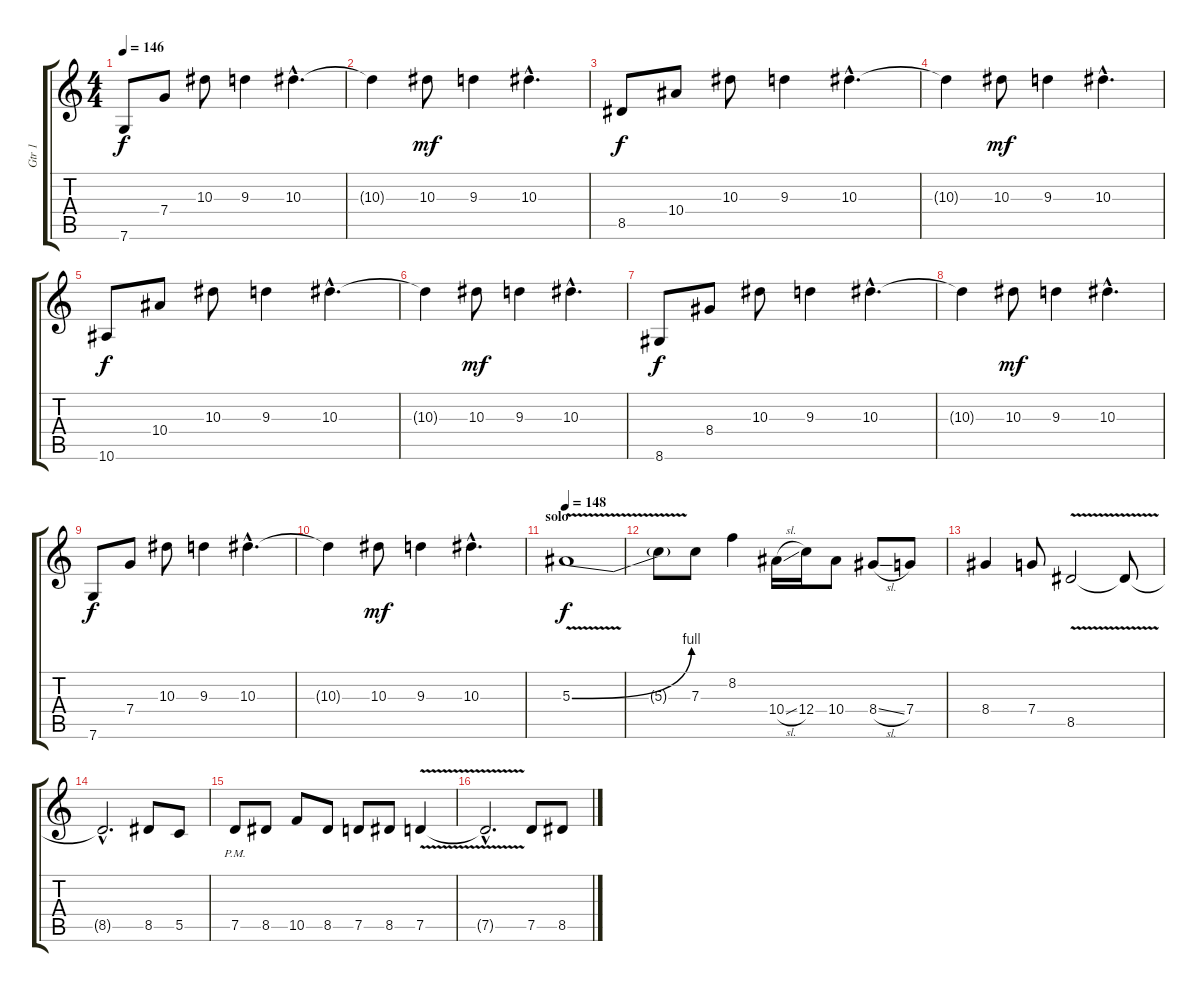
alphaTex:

\track ("Gtr 1" "Gtr 1") {instrument overdrivenguitar}
\staff {score tabs}
\tuning (D4 A3 F3 C3 G2 C2) {hide}
\ts (4 4)
\tempo 146
\clef g2
\ks c
7.6.8{dy f} 7.4.8 10.3.8 9.3.4 10.3{hac}.4{d} |
10.3{t}.4 10.3.8{dy mf} 9.3.4 10.3{hac}.4{d} |
8.5.8{dy f} 10.4.8 10.3.8 9.3.4 10.3{hac}.4{d} |
10.3{t}.4 10.3.8{dy mf} 9.3.4 10.3{hac}.4{d} |
10.6.8{dy f} 10.4.8 10.3.8 9.3.4 10.3{hac}.4{d} |
10.3{t}.4 10.3.8{dy mf} 9.3.4 10.3{hac}.4{d} |
8.6.8{dy f} 8.4.8 10.3.8 9.3.4 10.3{hac}.4{d} |
10.3{t}.4 10.3.8{dy mf} 9.3.4 10.3{hac}.4{d} |
7.6.8{dy f} 7.4.8 10.3.8 9.3.4 10.3{hac}.4{d} |
10.3{t}.4 10.3.8{dy mf} 9.3.4 10.3{hac}.4{d} |
\section ("" "solo")
\tempo 148
5.3{be (bend 0 0 60 4) v}.1{dy f volume 16} |
5.3{t}.8 7.3.8 8.2.4 10.4{sl}.16 12.4.16 10.4.8 8.4{sl}.8 7.4.8 |
8.4.4 7.4.8 8.5{v}.2 8.5{t}.8 |
8.5{hac t}.2{d} 8.5.8 5.5.8 |
7.5{pm}.8 8.5.8 10.5.8 8.5.8 7.5.8 8.5.8 7.5{v}.4 |
7.5{hac t}.2{d} 7.5.8 8.5.8
